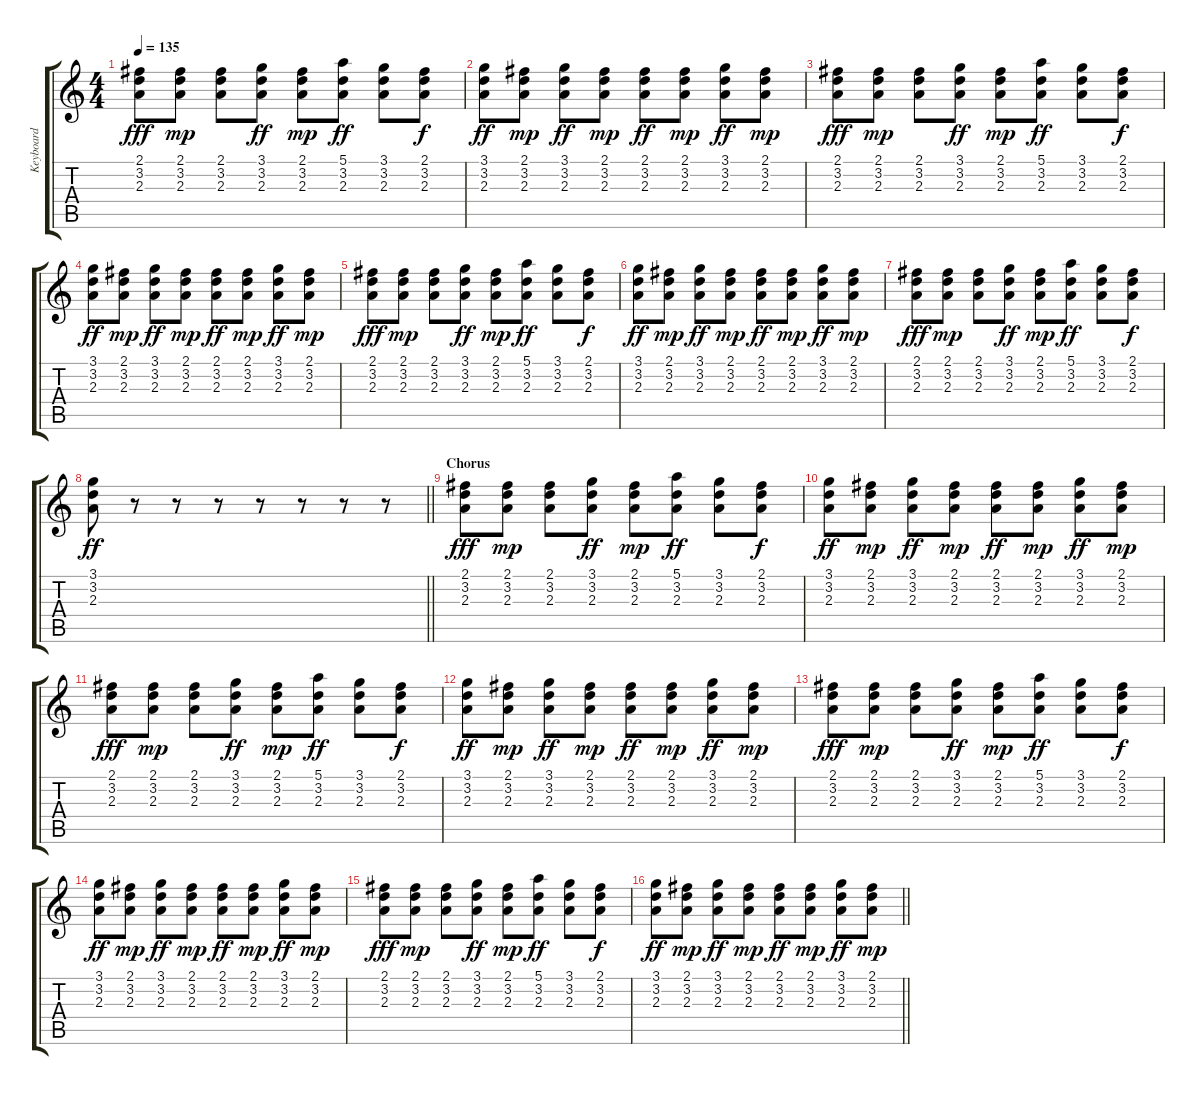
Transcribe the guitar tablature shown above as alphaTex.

\track ("Keyboard" "Keyboard") {mute instrument electricguitarclean}
\staff {score tabs}
\tuning (E4 B3 G3 D3 A2 E2) {hide}
\ts (4 4)
\tempo 135
\clef g2
\ks c
(2.1 3.2 2.3).8{dy fff} (2.1 3.2 2.3).8{dy mp} (2.1 3.2 2.3).8 (3.1 3.2 2.3).8{dy ff} (2.1 3.2 2.3).8{dy mp} (5.1 3.2 2.3).8{dy ff} (3.1 3.2 2.3).8 (2.1 3.2 2.3).8{dy f} |
(3.1 3.2 2.3).8{dy ff} (2.1 3.2 2.3).8{dy mp} (3.1 3.2 2.3).8{dy ff} (2.1 3.2 2.3).8{dy mp} (2.1 3.2 2.3).8{dy ff} (2.1 3.2 2.3).8{dy mp} (3.1 3.2 2.3).8{dy ff} (2.1 3.2 2.3).8{dy mp} |
(2.1 3.2 2.3).8{dy fff} (2.1 3.2 2.3).8{dy mp} (2.1 3.2 2.3).8 (3.1 3.2 2.3).8{dy ff} (2.1 3.2 2.3).8{dy mp} (5.1 3.2 2.3).8{dy ff} (3.1 3.2 2.3).8 (2.1 3.2 2.3).8{dy f} |
(3.1 3.2 2.3).8{dy ff} (2.1 3.2 2.3).8{dy mp} (3.1 3.2 2.3).8{dy ff} (2.1 3.2 2.3).8{dy mp} (2.1 3.2 2.3).8{dy ff} (2.1 3.2 2.3).8{dy mp} (3.1 3.2 2.3).8{dy ff} (2.1 3.2 2.3).8{dy mp} |
(2.1 3.2 2.3).8{dy fff} (2.1 3.2 2.3).8{dy mp} (2.1 3.2 2.3).8 (3.1 3.2 2.3).8{dy ff} (2.1 3.2 2.3).8{dy mp} (5.1 3.2 2.3).8{dy ff} (3.1 3.2 2.3).8 (2.1 3.2 2.3).8{dy f} |
(3.1 3.2 2.3).8{dy ff} (2.1 3.2 2.3).8{dy mp} (3.1 3.2 2.3).8{dy ff} (2.1 3.2 2.3).8{dy mp} (2.1 3.2 2.3).8{dy ff} (2.1 3.2 2.3).8{dy mp} (3.1 3.2 2.3).8{dy ff} (2.1 3.2 2.3).8{dy mp} |
(2.1 3.2 2.3).8{dy fff} (2.1 3.2 2.3).8{dy mp} (2.1 3.2 2.3).8 (3.1 3.2 2.3).8{dy ff} (2.1 3.2 2.3).8{dy mp} (5.1 3.2 2.3).8{dy ff} (3.1 3.2 2.3).8 (2.1 3.2 2.3).8{dy f} |
\barLineRight lightlight
(3.1 3.2 2.3).8{dy ff} r.8 r.8 r.8 r.8 r.8 r.8 r.8 |
\section ("" "Chorus")
(2.1 3.2 2.3).8{dy fff} (2.1 3.2 2.3).8{dy mp} (2.1 3.2 2.3).8 (3.1 3.2 2.3).8{dy ff} (2.1 3.2 2.3).8{dy mp} (5.1 3.2 2.3).8{dy ff} (3.1 3.2 2.3).8 (2.1 3.2 2.3).8{dy f} |
(3.1 3.2 2.3).8{dy ff} (2.1 3.2 2.3).8{dy mp} (3.1 3.2 2.3).8{dy ff} (2.1 3.2 2.3).8{dy mp} (2.1 3.2 2.3).8{dy ff} (2.1 3.2 2.3).8{dy mp} (3.1 3.2 2.3).8{dy ff} (2.1 3.2 2.3).8{dy mp} |
(2.1 3.2 2.3).8{dy fff} (2.1 3.2 2.3).8{dy mp} (2.1 3.2 2.3).8 (3.1 3.2 2.3).8{dy ff} (2.1 3.2 2.3).8{dy mp} (5.1 3.2 2.3).8{dy ff} (3.1 3.2 2.3).8 (2.1 3.2 2.3).8{dy f} |
(3.1 3.2 2.3).8{dy ff} (2.1 3.2 2.3).8{dy mp} (3.1 3.2 2.3).8{dy ff} (2.1 3.2 2.3).8{dy mp} (2.1 3.2 2.3).8{dy ff} (2.1 3.2 2.3).8{dy mp} (3.1 3.2 2.3).8{dy ff} (2.1 3.2 2.3).8{dy mp} |
(2.1 3.2 2.3).8{dy fff} (2.1 3.2 2.3).8{dy mp} (2.1 3.2 2.3).8 (3.1 3.2 2.3).8{dy ff} (2.1 3.2 2.3).8{dy mp} (5.1 3.2 2.3).8{dy ff} (3.1 3.2 2.3).8 (2.1 3.2 2.3).8{dy f} |
(3.1 3.2 2.3).8{dy ff} (2.1 3.2 2.3).8{dy mp} (3.1 3.2 2.3).8{dy ff} (2.1 3.2 2.3).8{dy mp} (2.1 3.2 2.3).8{dy ff} (2.1 3.2 2.3).8{dy mp} (3.1 3.2 2.3).8{dy ff} (2.1 3.2 2.3).8{dy mp} |
(2.1 3.2 2.3).8{dy fff} (2.1 3.2 2.3).8{dy mp} (2.1 3.2 2.3).8 (3.1 3.2 2.3).8{dy ff} (2.1 3.2 2.3).8{dy mp} (5.1 3.2 2.3).8{dy ff} (3.1 3.2 2.3).8 (2.1 3.2 2.3).8{dy f} |
\barLineRight lightlight
(3.1 3.2 2.3).8{dy ff} (2.1 3.2 2.3).8{dy mp} (3.1 3.2 2.3).8{dy ff} (2.1 3.2 2.3).8{dy mp} (2.1 3.2 2.3).8{dy ff} (2.1 3.2 2.3).8{dy mp} (3.1 3.2 2.3).8{dy ff} (2.1 3.2 2.3).8{dy mp}
